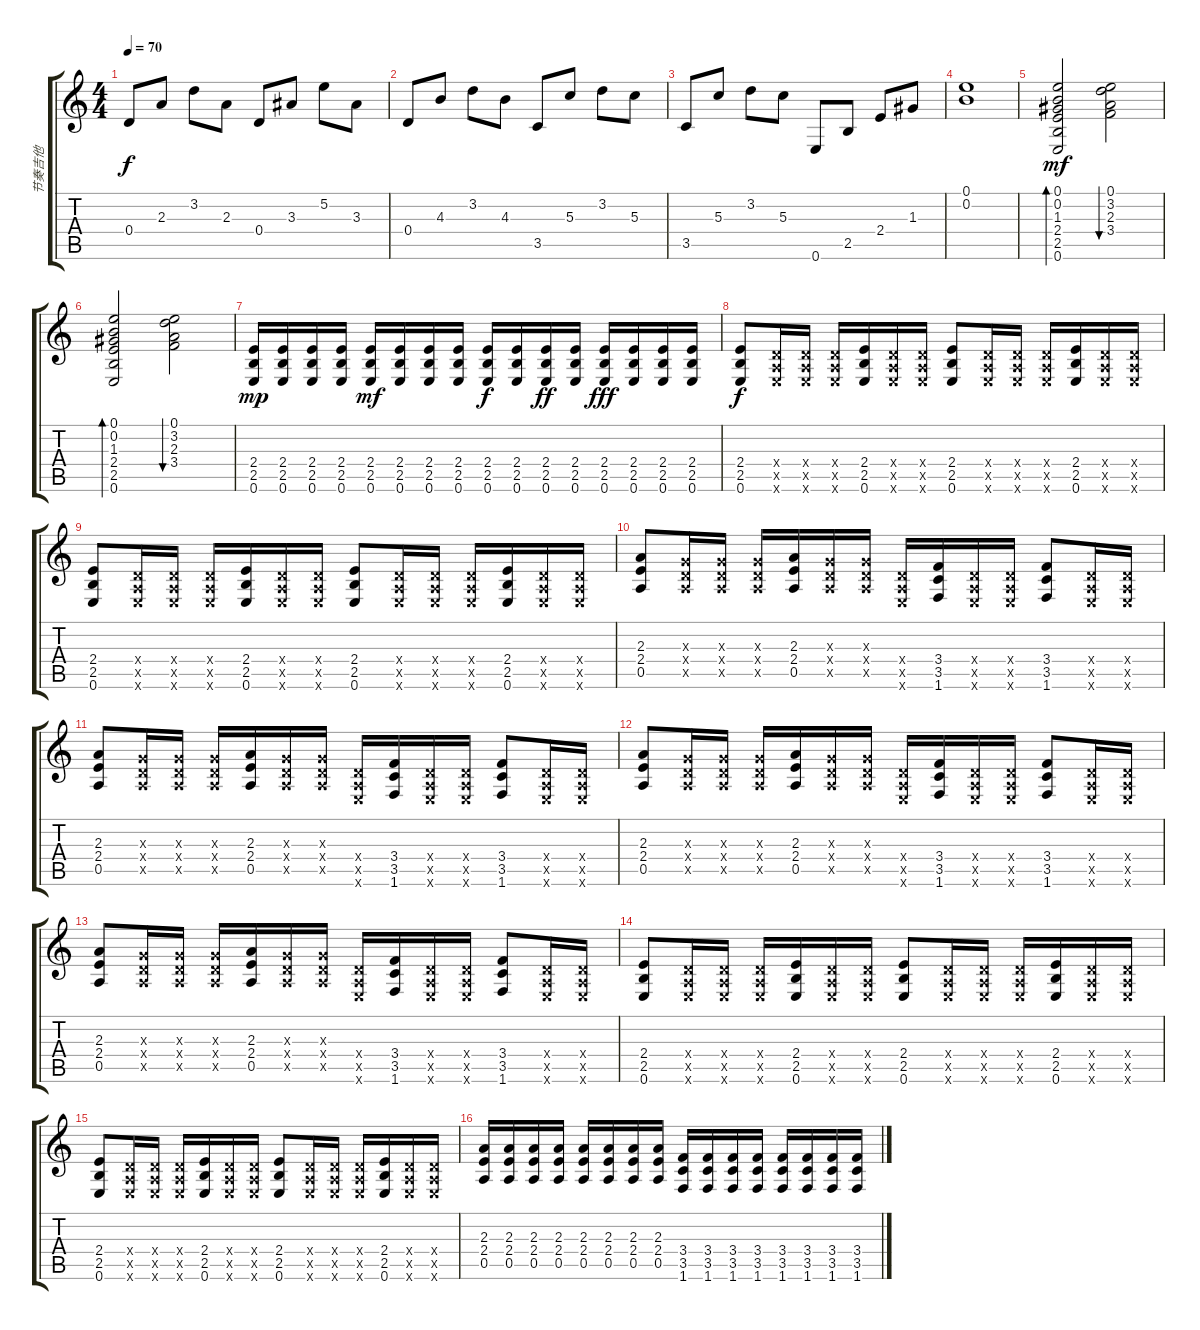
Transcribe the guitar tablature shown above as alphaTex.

\track ("节奏吉他" "节奏吉他") {instrument electricguitarclean}
\staff {score tabs}
\tuning (E4 B3 G3 D3 A2 E2) {hide}
\ts (4 4)
\tempo 70
\clef g2
\ks c
0.4.8{dy f} 2.3.8 3.2.8 2.3.8 0.4.8 3.3.8 5.2.8 3.3.8 |
0.4.8 4.3.8 3.2.8 4.3.8 3.5.8 5.3.8 3.2.8 5.3.8 |
3.5.8 5.3.8 3.2.8 5.3.8 0.6.8 2.5.8 2.4.8 1.3.8 |
(0.1 0.2).1 |
(0.1 0.2 1.3 2.4 2.5 0.6).2{bd 240 dy mf} (0.1 3.2 2.3 3.4).2{bu 240} |
(0.1 0.2 1.3 2.4 2.5 0.6).2{bd 240} (0.1 3.2 2.3 3.4).2{bu 240} |
(2.4 2.5 0.6).16{dy mp volume 16 instrument overdrivenguitar} (2.4 2.5 0.6).16 (2.4 2.5 0.6).16 (2.4 2.5 0.6).16 (2.4 2.5 0.6).16{dy mf} (2.4 2.5 0.6).16 (2.4 2.5 0.6).16 (2.4 2.5 0.6).16 (2.4 2.5 0.6).16{dy f} (2.4 2.5 0.6).16 (2.4 2.5 0.6).16{dy ff} (2.4 2.5 0.6).16 (2.4 2.5 0.6).16{dy fff} (2.4 2.5 0.6).16 (2.4 2.5 0.6).16 (2.4 2.5 0.6).16 |
(2.4 2.5 0.6).8{dy f} (0.4{x} 0.5{x} 0.6{x}).16 (0.4{x} 0.5{x} 0.6{x}).16 (0.4{x} 0.5{x} 0.6{x}).16 (2.4 2.5 0.6).16 (0.4{x} 0.5{x} 0.6{x}).16 (0.4{x} 0.5{x} 0.6{x}).16 (2.4 2.5 0.6).8 (0.4{x} 0.5{x} 0.6{x}).16 (0.4{x} 0.5{x} 0.6{x}).16 (0.4{x} 0.5{x} 0.6{x}).16 (2.4 2.5 0.6).16 (0.4{x} 0.5{x} 0.6{x}).16 (0.4{x} 0.5{x} 0.6{x}).16 |
(2.4 2.5 0.6).8 (0.4{x} 0.5{x} 0.6{x}).16 (0.4{x} 0.5{x} 0.6{x}).16 (0.4{x} 0.5{x} 0.6{x}).16 (2.4 2.5 0.6).16 (0.4{x} 0.5{x} 0.6{x}).16 (0.4{x} 0.5{x} 0.6{x}).16 (2.4 2.5 0.6).8 (0.4{x} 0.5{x} 0.6{x}).16 (0.4{x} 0.5{x} 0.6{x}).16 (0.4{x} 0.5{x} 0.6{x}).16 (2.4 2.5 0.6).16 (0.4{x} 0.5{x} 0.6{x}).16 (0.4{x} 0.5{x} 0.6{x}).16 |
(2.3 2.4 0.5).8 (0.3{x} 0.4{x} 0.5{x}).16 (0.3{x} 0.4{x} 0.5{x}).16 (0.3{x} 0.4{x} 0.5{x}).16 (2.3 2.4 0.5).16 (0.3{x} 0.4{x} 0.5{x}).16 (0.3{x} 0.4{x} 0.5{x}).16 (0.4{x} 0.5{x} 0.6{x}).16 (3.4 3.5 1.6).16 (0.4{x} 0.5{x} 0.6{x}).16 (0.4{x} 0.5{x} 0.6{x}).16 (3.4 3.5 1.6).8 (0.4{x} 0.5{x} 0.6{x}).16 (0.4{x} 0.5{x} 0.6{x}).16 |
(2.3 2.4 0.5).8 (0.3{x} 0.4{x} 0.5{x}).16 (0.3{x} 0.4{x} 0.5{x}).16 (0.3{x} 0.4{x} 0.5{x}).16 (2.3 2.4 0.5).16 (0.3{x} 0.4{x} 0.5{x}).16 (0.3{x} 0.4{x} 0.5{x}).16 (0.4{x} 0.5{x} 0.6{x}).16 (3.4 3.5 1.6).16 (0.4{x} 0.5{x} 0.6{x}).16 (0.4{x} 0.5{x} 0.6{x}).16 (3.4 3.5 1.6).8 (0.4{x} 0.5{x} 0.6{x}).16 (0.4{x} 0.5{x} 0.6{x}).16 |
(2.3 2.4 0.5).8 (0.3{x} 0.4{x} 0.5{x}).16 (0.3{x} 0.4{x} 0.5{x}).16 (0.3{x} 0.4{x} 0.5{x}).16 (2.3 2.4 0.5).16 (0.3{x} 0.4{x} 0.5{x}).16 (0.3{x} 0.4{x} 0.5{x}).16 (0.4{x} 0.5{x} 0.6{x}).16 (3.4 3.5 1.6).16 (0.4{x} 0.5{x} 0.6{x}).16 (0.4{x} 0.5{x} 0.6{x}).16 (3.4 3.5 1.6).8 (0.4{x} 0.5{x} 0.6{x}).16 (0.4{x} 0.5{x} 0.6{x}).16 |
(2.3 2.4 0.5).8 (0.3{x} 0.4{x} 0.5{x}).16 (0.3{x} 0.4{x} 0.5{x}).16 (0.3{x} 0.4{x} 0.5{x}).16 (2.3 2.4 0.5).16 (0.3{x} 0.4{x} 0.5{x}).16 (0.3{x} 0.4{x} 0.5{x}).16 (0.4{x} 0.5{x} 0.6{x}).16 (3.4 3.5 1.6).16 (0.4{x} 0.5{x} 0.6{x}).16 (0.4{x} 0.5{x} 0.6{x}).16 (3.4 3.5 1.6).8 (0.4{x} 0.5{x} 0.6{x}).16 (0.4{x} 0.5{x} 0.6{x}).16 |
(2.4 2.5 0.6).8 (0.4{x} 0.5{x} 0.6{x}).16 (0.4{x} 0.5{x} 0.6{x}).16 (0.4{x} 0.5{x} 0.6{x}).16 (2.4 2.5 0.6).16 (0.4{x} 0.5{x} 0.6{x}).16 (0.4{x} 0.5{x} 0.6{x}).16 (2.4 2.5 0.6).8 (0.4{x} 0.5{x} 0.6{x}).16 (0.4{x} 0.5{x} 0.6{x}).16 (0.4{x} 0.5{x} 0.6{x}).16 (2.4 2.5 0.6).16 (0.4{x} 0.5{x} 0.6{x}).16 (0.4{x} 0.5{x} 0.6{x}).16 |
(2.4 2.5 0.6).8 (0.4{x} 0.5{x} 0.6{x}).16 (0.4{x} 0.5{x} 0.6{x}).16 (0.4{x} 0.5{x} 0.6{x}).16 (2.4 2.5 0.6).16 (0.4{x} 0.5{x} 0.6{x}).16 (0.4{x} 0.5{x} 0.6{x}).16 (2.4 2.5 0.6).8 (0.4{x} 0.5{x} 0.6{x}).16 (0.4{x} 0.5{x} 0.6{x}).16 (0.4{x} 0.5{x} 0.6{x}).16 (2.4 2.5 0.6).16 (0.4{x} 0.5{x} 0.6{x}).16 (0.4{x} 0.5{x} 0.6{x}).16 |
(2.3 2.4 0.5).16 (2.3 2.4 0.5).16 (2.3 2.4 0.5).16 (2.3 2.4 0.5).16 (2.3 2.4 0.5).16 (2.3 2.4 0.5).16 (2.3 2.4 0.5).16 (2.3 2.4 0.5).16 (3.4 3.5 1.6).16 (3.4 3.5 1.6).16 (3.4 3.5 1.6).16 (3.4 3.5 1.6).16 (3.4 3.5 1.6).16 (3.4 3.5 1.6).16 (3.4 3.5 1.6).16 (3.4 3.5 1.6).16
